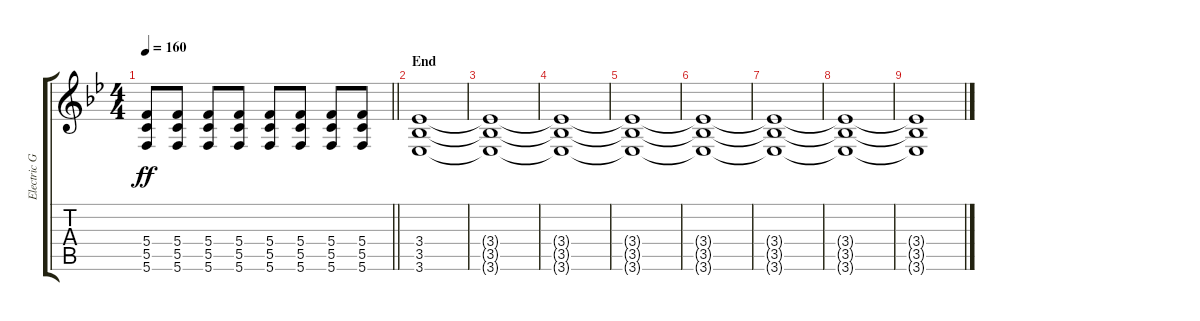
\track ("Electric Guitar 2" "Electric G") {instrument overdrivenguitar}
\staff {score tabs}
\tuning (D4 A3 F3 C3 G2 C2) {hide}
\ts (4 4)
\tempo 160
\clef g2
\barLineRight lightlight
\ks gminor
(5.4 5.5 5.6).8{dy ff} (5.4 5.5 5.6).8 (5.4 5.5 5.6).8 (5.4 5.5 5.6).8 (5.4 5.5 5.6).8 (5.4 5.5 5.6).8 (5.4 5.5 5.6).8 (5.4 5.5 5.6).8 |
\section ("" "End")
(3.4 3.5 3.6).1 |
(3.4{t} 3.5{t} 3.6{t}).1 |
(3.4{t} 3.5{t} 3.6{t}).1 |
(3.4{t} 3.5{t} 3.6{t}).1 |
(3.4{t} 3.5{t} 3.6{t}).1{volume 0} |
(3.4{t} 3.5{t} 3.6{t}).1 |
(3.4{t} 3.5{t} 3.6{t}).1 |
(3.4{t} 3.5{t} 3.6{t}).1
